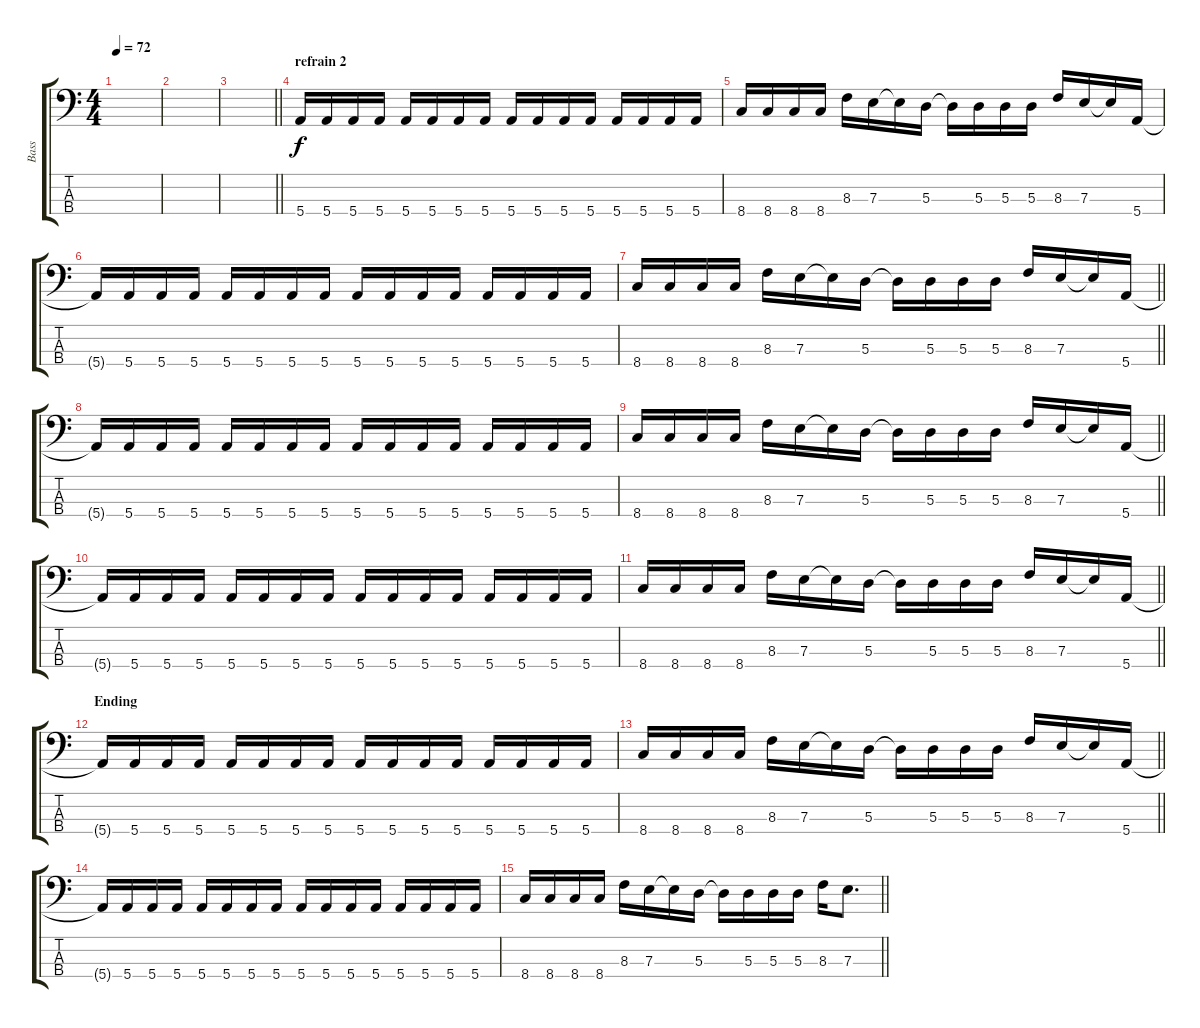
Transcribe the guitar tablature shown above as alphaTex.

\track ("Bass" "Bass") {instrument electricbassfinger}
\staff {score tabs}
\tuning (G2 D2 A1 E1) {hide}
\ts (4 4)
\tempo 72
\clef f4
\ks c
|
|
\barLineRight lightlight
|
\section ("" "refrain 2")
5.4.16 5.4.16 5.4.16 5.4.16 5.4.16 5.4.16 5.4.16 5.4.16 5.4.16 5.4.16 5.4.16 5.4.16 5.4.16 5.4.16 5.4.16 5.4.16 |
8.4.16 8.4.16 8.4.16 8.4.16 8.3.16 7.3.16 7.3{t}.16 5.3.16 5.3{t}.16 5.3.16 5.3.16 5.3.16 8.3.16 7.3.16 7.3{t}.16 5.4.16 |
5.4{t}.16 5.4.16 5.4.16 5.4.16 5.4.16 5.4.16 5.4.16 5.4.16 5.4.16 5.4.16 5.4.16 5.4.16 5.4.16 5.4.16 5.4.16 5.4.16 |
\barLineRight lightlight
8.4.16 8.4.16 8.4.16 8.4.16 8.3.16 7.3.16 7.3{t}.16 5.3.16 5.3{t}.16 5.3.16 5.3.16 5.3.16 8.3.16 7.3.16 7.3{t}.16 5.4.16 |
5.4{t}.16 5.4.16 5.4.16 5.4.16 5.4.16 5.4.16 5.4.16 5.4.16 5.4.16 5.4.16 5.4.16 5.4.16 5.4.16 5.4.16 5.4.16 5.4.16 |
\barLineRight lightlight
8.4.16 8.4.16 8.4.16 8.4.16 8.3.16 7.3.16 7.3{t}.16 5.3.16 5.3{t}.16 5.3.16 5.3.16 5.3.16 8.3.16 7.3.16 7.3{t}.16 5.4.16 |
5.4{t}.16 5.4.16 5.4.16 5.4.16 5.4.16 5.4.16 5.4.16 5.4.16 5.4.16 5.4.16 5.4.16 5.4.16 5.4.16 5.4.16 5.4.16 5.4.16 |
\barLineRight lightlight
8.4.16 8.4.16 8.4.16 8.4.16 8.3.16 7.3.16 7.3{t}.16 5.3.16 5.3{t}.16 5.3.16 5.3.16 5.3.16 8.3.16 7.3.16 7.3{t}.16 5.4.16 |
\section ("" "Ending")
5.4{t}.16 5.4.16 5.4.16 5.4.16 5.4.16 5.4.16 5.4.16 5.4.16 5.4.16 5.4.16 5.4.16 5.4.16 5.4.16 5.4.16 5.4.16 5.4.16 |
\barLineRight lightlight
8.4.16 8.4.16 8.4.16 8.4.16 8.3.16 7.3.16 7.3{t}.16 5.3.16 5.3{t}.16 5.3.16 5.3.16 5.3.16 8.3.16 7.3.16 7.3{t}.16 5.4.16 |
5.4{t}.16 5.4.16 5.4.16 5.4.16 5.4.16 5.4.16 5.4.16 5.4.16 5.4.16 5.4.16 5.4.16 5.4.16 5.4.16 5.4.16 5.4.16 5.4.16 |
\barLineRight lightlight
8.4.16 8.4.16 8.4.16 8.4.16 8.3.16 7.3.16 7.3{t}.16 5.3.16 5.3{t}.16 5.3.16 5.3.16 5.3.16 8.3.16 7.3.8{d}
